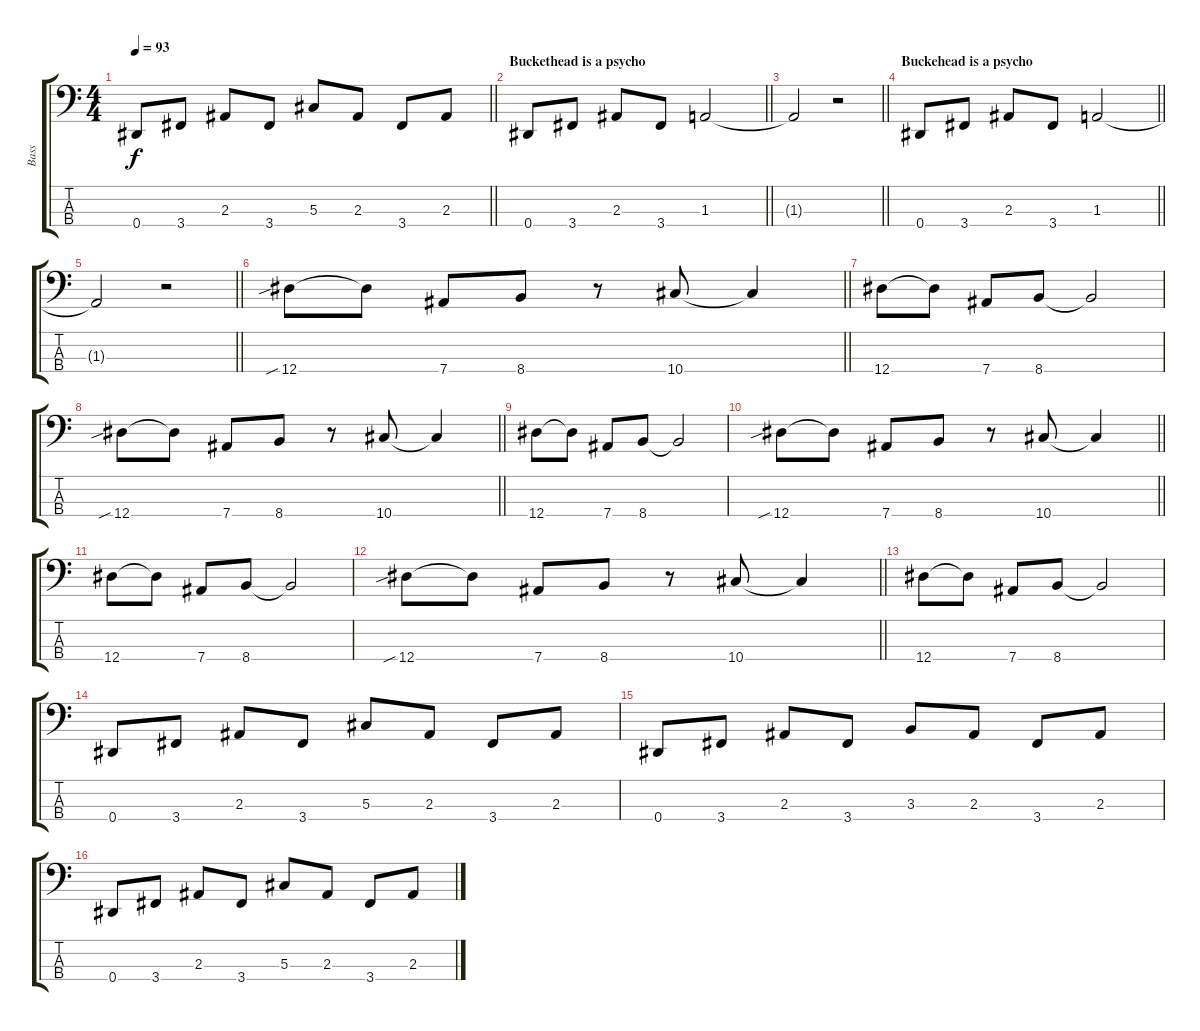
\track ("Bass" "Bass") {instrument electricbasspick}
\staff {score tabs}
\tuning (Gb2 Db2 Ab1 Eb1) {hide}
\ts (4 4)
\tempo 93
\clef f4
\barLineRight lightlight
\ks c
0.4.8{dy f} 3.4.8 2.3.8 3.4.8 5.3.8 2.3.8 3.4.8 2.3.8 |
\section ("" "Buckethead is a psycho")
\barLineRight lightlight
0.4.8 3.4.8 2.3.8 3.4.8 1.3.2 |
\section ("" "")
\barLineRight lightlight
1.3{t}.2 r.2 |
\section ("" "Buckehead is a psycho")
\barLineRight lightlight
0.4.8 3.4.8 2.3.8 3.4.8 1.3.2 |
\section ("" "")
\barLineRight lightlight
1.3{t}.2 r.2 |
\barLineRight lightlight
12.4{sib}.8 12.4{t}.8 7.4.8 8.4.8 r.8 10.4.8 10.4{t}.4 |
12.4.8 12.4{t}.8 7.4.8 8.4.8 8.4{t}.2 |
\barLineRight lightlight
12.4{sib}.8 12.4{t}.8 7.4.8 8.4.8 r.8 10.4.8 10.4{t}.4 |
12.4.8 12.4{t}.8 7.4.8 8.4.8 8.4{t}.2 |
\barLineRight lightlight
12.4{sib}.8 12.4{t}.8 7.4.8 8.4.8 r.8 10.4.8 10.4{t}.4 |
12.4.8 12.4{t}.8 7.4.8 8.4.8 8.4{t}.2 |
\barLineRight lightlight
12.4{sib}.8 12.4{t}.8 7.4.8 8.4.8 r.8 10.4.8 10.4{t}.4 |
12.4.8 12.4{t}.8 7.4.8 8.4.8 8.4{t}.2 |
0.4.8 3.4.8 2.3.8 3.4.8 5.3.8 2.3.8 3.4.8 2.3.8 |
0.4.8 3.4.8 2.3.8 3.4.8 3.3.8 2.3.8 3.4.8 2.3.8 |
0.4.8 3.4.8 2.3.8 3.4.8 5.3.8 2.3.8 3.4.8 2.3.8
